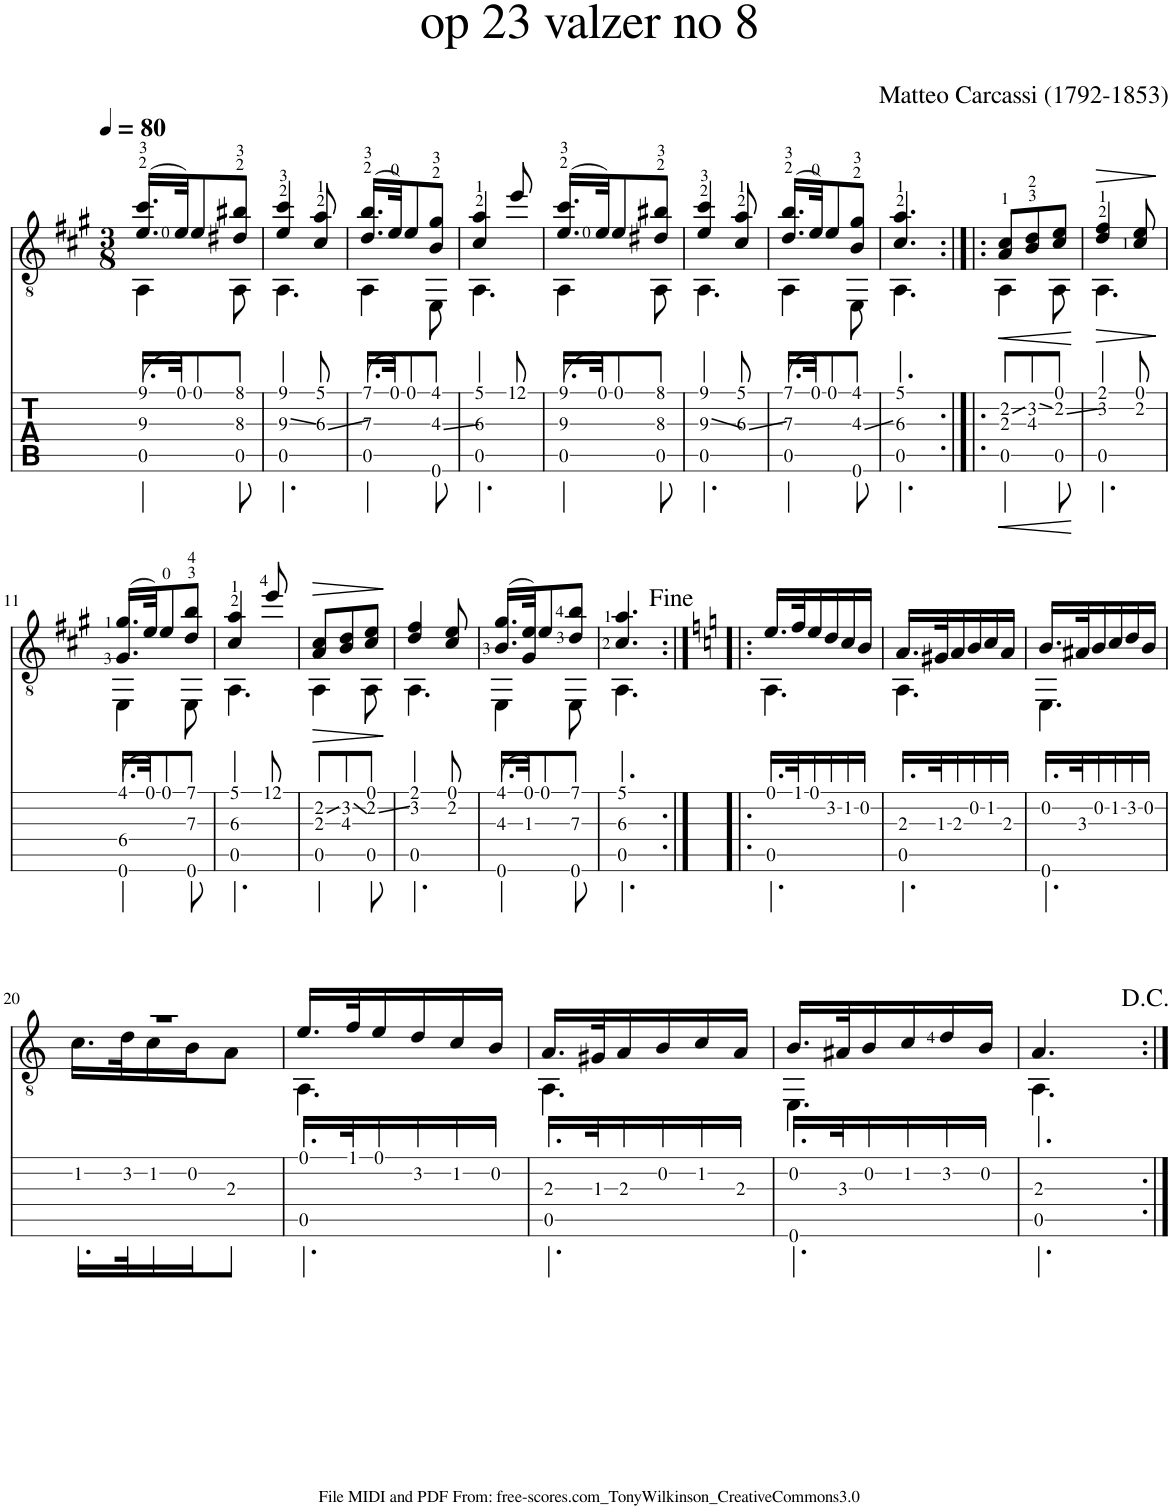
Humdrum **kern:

**kern	**dynam	**kern	**dynam
*part2	*part2	*part1	*part1
*staff2	*staff2	*staff1	*staff1
*I"Chitarra classica (Intavolatura)	*	*I"Guitar	*
*stria6	*	*	*
*	*	*clefGv2	*
*k[f#c#g#]	*	*k[f#c#g#]	*
*M3/8	*	*M3/8	*
*MM80	*	*MM80	*
=1	=1	=1	=1
*^	*	*^	*
(16.e/ 16.cc#/LL	4AA\	.	(16.e/ 16.cc#/LL	4AA\	.
32e/JK)	.	.	32e/JK)	.	.
8e/	.	.	8e/	.	.
8d#X/ 8b#X/J	8AA\	.	8d#X/ 8b#X/J	8AA\	.
=2	=2	=2	=2	=2	=2
4e/ 4cc#/	4.AA\	.	4e/ 4cc#/	4.AA\	.
8c#/ 8a/	.	.	8c#/ 8a/	.	.
=3	=3	=3	=3	=3	=3
(16.d/ 16.b/LL	4AA\	.	(16.d/ 16.b/LL	4AA\	.
32e/JK)	.	.	32e/JK)	.	.
8e/	.	.	8e/	.	.
8B/ 8g#/J	8EE\	.	8B/ 8g#/J	8EE\	.
=4	=4	=4	=4	=4	=4
4c#/ 4a/	4.AA\	.	4c#/ 4a/	4.AA\	.
8ee/	.	.	8ee/	.	.
=5	=5	=5	=5	=5	=5
(16.e/ 16.cc#/LL	4AA\	.	(16.e/ 16.cc#/LL	4AA\	.
32e/JK)	.	.	32e/JK)	.	.
8e/	.	.	8e/	.	.
8d#X/ 8b#X/J	8AA\	.	8d#X/ 8b#X/J	8AA\	.
=6	=6	=6	=6	=6	=6
4e/ 4cc#/	4.AA\	.	4e/ 4cc#/	4.AA\	.
8c#/ 8a/	.	.	8c#/ 8a/	.	.
=7	=7	=7	=7	=7	=7
(16.d/ 16.b/LL	4AA\	.	(16.d/ 16.b/LL	4AA\	.
32e/JK)	.	.	32e/JK)	.	.
8e/	.	.	8e/	.	.
8B/ 8g#/J	8EE\	.	8B/ 8g#/J	8EE\	.
=8	=8	=8	=8	=8	=8
4.c#/ 4.a/	4.AA\	.	4.c#/ 4.a/	4.AA\	.
=9:|!|:	=9:|!|:	=9:|!|:	=9:|!|:	=9:|!|:	=9:|!|:
!	!	!LO:HP:b	!	!	!LO:HP:b
8A/ 8c#/L	4AA\	<	8A/ 8c#/L	4AA\	<
8B/ 8d/	.	.	8B/ 8d/	.	.
8c#/ 8e/J	8AA\	.	8c#/ 8e/J	8AA\	.
*v	*v	*	*	*	*
*	*	*v	*v	*
.	[	.	[
=10	=10	=10	=10
!	!LO:HP:b	!	!LO:HP:b
*^	*	*^	*
4d/ 4f#/	4.AA\	>	4d/ 4f#/	4.AA\	>
8c#/ 8e/	.	.	8c#/ 8e/	.	.
*v	*v	*	*	*	*
*	*	*v	*v	*
.	]	.	]
!!LO:LB:g=z
=11	=11	=11	=11
*^	*	*^	*
(16.G#/ 16.g#/LL	4EE\	.	(16.G#/ 16.g#/LL	4EE\	.
32e/JK)	.	.	32e/JK)	.	.
8e/	.	.	8e/	.	.
8d/ 8b/J	8EE\	.	8d/ 8b/J	8EE\	.
=12	=12	=12	=12	=12	=12
4c#/ 4a/	4.AA\	.	4c#/ 4a/	4.AA\	.
8ee/	.	.	8ee/	.	.
=13	=13	=13	=13	=13	=13
!	!	!LO:HP:b	!	!	!LO:HP:b
8A/ 8c#/L	4AA\	>	8A/ 8c#/L	4AA\	>
8B/ 8d/	.	.	8B/ 8d/	.	.
8c#/ 8e/J	8AA\	.	8c#/ 8e/J	8AA\	.
*v	*v	*	*	*	*
*	*	*v	*v	*
.	]	.	]
=14	=14	=14	=14
*^	*	*^	*
4d/ 4f#/	4.AA\	.	4d/ 4f#/	4.AA\	.
8c#/ 8e/	.	.	8c#/ 8e/	.	.
=15	=15	=15	=15	=15	=15
(16.B/ 16.g#/LL	4EE\	.	(16.B/ 16.g#/LL	4EE\	.
32G#/ 32e/JK)	.	.	32G#/ 32e/JK)	.	.
8e/	.	.	8e/	.	.
8d/ 8b/J	8EE\	.	8d/ 8b/J	8EE\	.
=16	=16	=16	=16	=16	=16
4.c#/ 4.a/	4.AA\	.	4.c#/ 4.a/	4.AA\	.
=17:|!|:	=17:|!|:	=17:|!|:	=17:|!|:	=17:|!|:	=17:|!|:
*k[]	*	*	*k[]	*	*
16.e/LL	4.AA\	.	16.e/LL	4.AA\	.
32f/K	.	.	32f/K	.	.
16e/	.	.	16e/	.	.
16d/	.	.	16d/	.	.
16c/	.	.	16c/	.	.
16B/JJ	.	.	16B/JJ	.	.
=18	=18	=18	=18	=18	=18
16.A/LL	4.AA\	.	16.A/LL	4.AA\	.
32G#X/K	.	.	32G#X/K	.	.
16A/	.	.	16A/	.	.
16B/	.	.	16B/	.	.
16c/	.	.	16c/	.	.
16A/JJ	.	.	16A/JJ	.	.
=19	=19	=19	=19	=19	=19
16.B/LL	4.EE\	.	16.B/LL	4.EE\	.
32A#X/K	.	.	32A#X/K	.	.
16B/	.	.	16B/	.	.
16c/	.	.	16c/	.	.
16d/	.	.	16d/	.	.
16B/JJ	.	.	16B/JJ	.	.
!!LO:LB:g=z	!!
=20	=20	=20	=20	=20	=20
4.r	16.c\LL	.	4.r	16.c\LL	.
.	32d\K	.	.	32d\K	.
.	16c\	.	.	16c\	.
.	16B\J	.	.	16B\J	.
.	8A\J	.	.	8A\J	.
=21	=21	=21	=21	=21	=21
16.e/LL	4.AA\	.	16.e/LL	4.AA\	.
32f/K	.	.	32f/K	.	.
16e/	.	.	16e/	.	.
16d/	.	.	16d/	.	.
16c/	.	.	16c/	.	.
16B/JJ	.	.	16B/JJ	.	.
=22	=22	=22	=22	=22	=22
16.A/LL	4.AA\	.	16.A/LL	4.AA\	.
32G#X/K	.	.	32G#X/K	.	.
16A/	.	.	16A/	.	.
16B/	.	.	16B/	.	.
16c/	.	.	16c/	.	.
16A/JJ	.	.	16A/JJ	.	.
=23	=23	=23	=23	=23	=23
16.B/LL	4.EE\	.	16.B/LL	4.EE\	.
32A#X/K	.	.	32A#X/K	.	.
16B/	.	.	16B/	.	.
16c/	.	.	16c/	.	.
16d/	.	.	16d/	.	.
16B/JJ	.	.	16B/JJ	.	.
=24	=24	=24	=24	=24	=24
4.A/	4.AA\	.	4.A/	4.AA\	.
*v	*v	*	*	*	*
*	*	*v	*v	*
=:|!	=:|!	=:|!	=:|!
*-	*-	*-	*-
